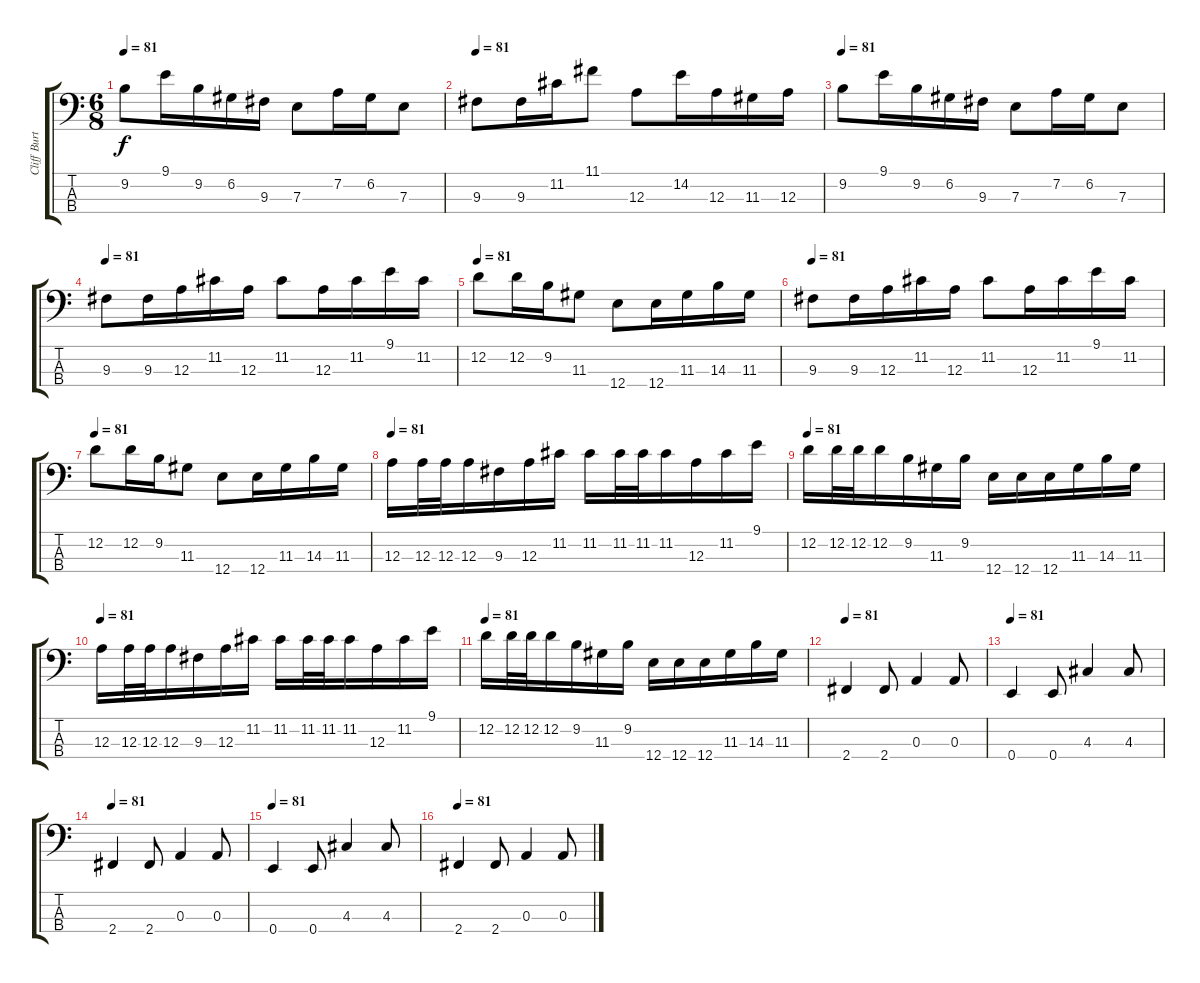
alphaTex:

\track ("Cliff Burton" "Cliff Burt") {instrument electricbassfinger}
\staff {score tabs}
\tuning (G2 D2 A1 E1) {hide}
\ts (6 8)
\tempo 81
\clef f4
\ks c
9.2.8{dy f} 9.1.16 9.2.16 6.2.16 9.3.16 7.3.8 7.2.16 6.2.16 7.3.8 |
\tempo 81
9.3.8 9.3.16 11.2.16 11.1.8 12.3.8 14.2.16 12.3.16 11.3.16 12.3.16 |
\tempo 81
9.2.8 9.1.16 9.2.16 6.2.16 9.3.16 7.3.8 7.2.16 6.2.16 7.3.8 |
\tempo 81
9.3.8 9.3.16 12.3.16 11.2.16 12.3.16 11.2.8 12.3.16 11.2.16 9.1.16 11.2.16 |
\tempo 81
12.2.8 12.2.16 9.2.16 11.3.8 12.4.8 12.4.16 11.3.16 14.3.16 11.3.16 |
\tempo 81
9.3.8 9.3.16 12.3.16 11.2.16 12.3.16 11.2.8 12.3.16 11.2.16 9.1.16 11.2.16 |
\tempo 81
12.2.8 12.2.16 9.2.16 11.3.8 12.4.8 12.4.16 11.3.16 14.3.16 11.3.16 |
\tempo 81
12.3.16 12.3.32 12.3.32 12.3.16 9.3.16 12.3.16 11.2.16 11.2.16 11.2.32 11.2.32 11.2.16 12.3.16 11.2.16 9.1.16 |
\tempo 81
12.2.16 12.2.32 12.2.32 12.2.16 9.2.16 11.3.16 9.2.16 12.4.16 12.4.16 12.4.16 11.3.16 14.3.16 11.3.16 |
\tempo 81
12.3.16 12.3.32 12.3.32 12.3.16 9.3.16 12.3.16 11.2.16 11.2.16 11.2.32 11.2.32 11.2.16 12.3.16 11.2.16 9.1.16 |
\tempo 81
12.2.16 12.2.32 12.2.32 12.2.16 9.2.16 11.3.16 9.2.16 12.4.16 12.4.16 12.4.16 11.3.16 14.3.16 11.3.16 |
\tempo 81
2.4.4 2.4.8 0.3.4 0.3.8 |
\tempo 81
0.4.4 0.4.8 4.3.4 4.3.8 |
\tempo 81
2.4.4 2.4.8 0.3.4 0.3.8 |
\tempo 81
0.4.4 0.4.8 4.3.4 4.3.8 |
\tempo 81
2.4.4 2.4.8 0.3.4 0.3.8
